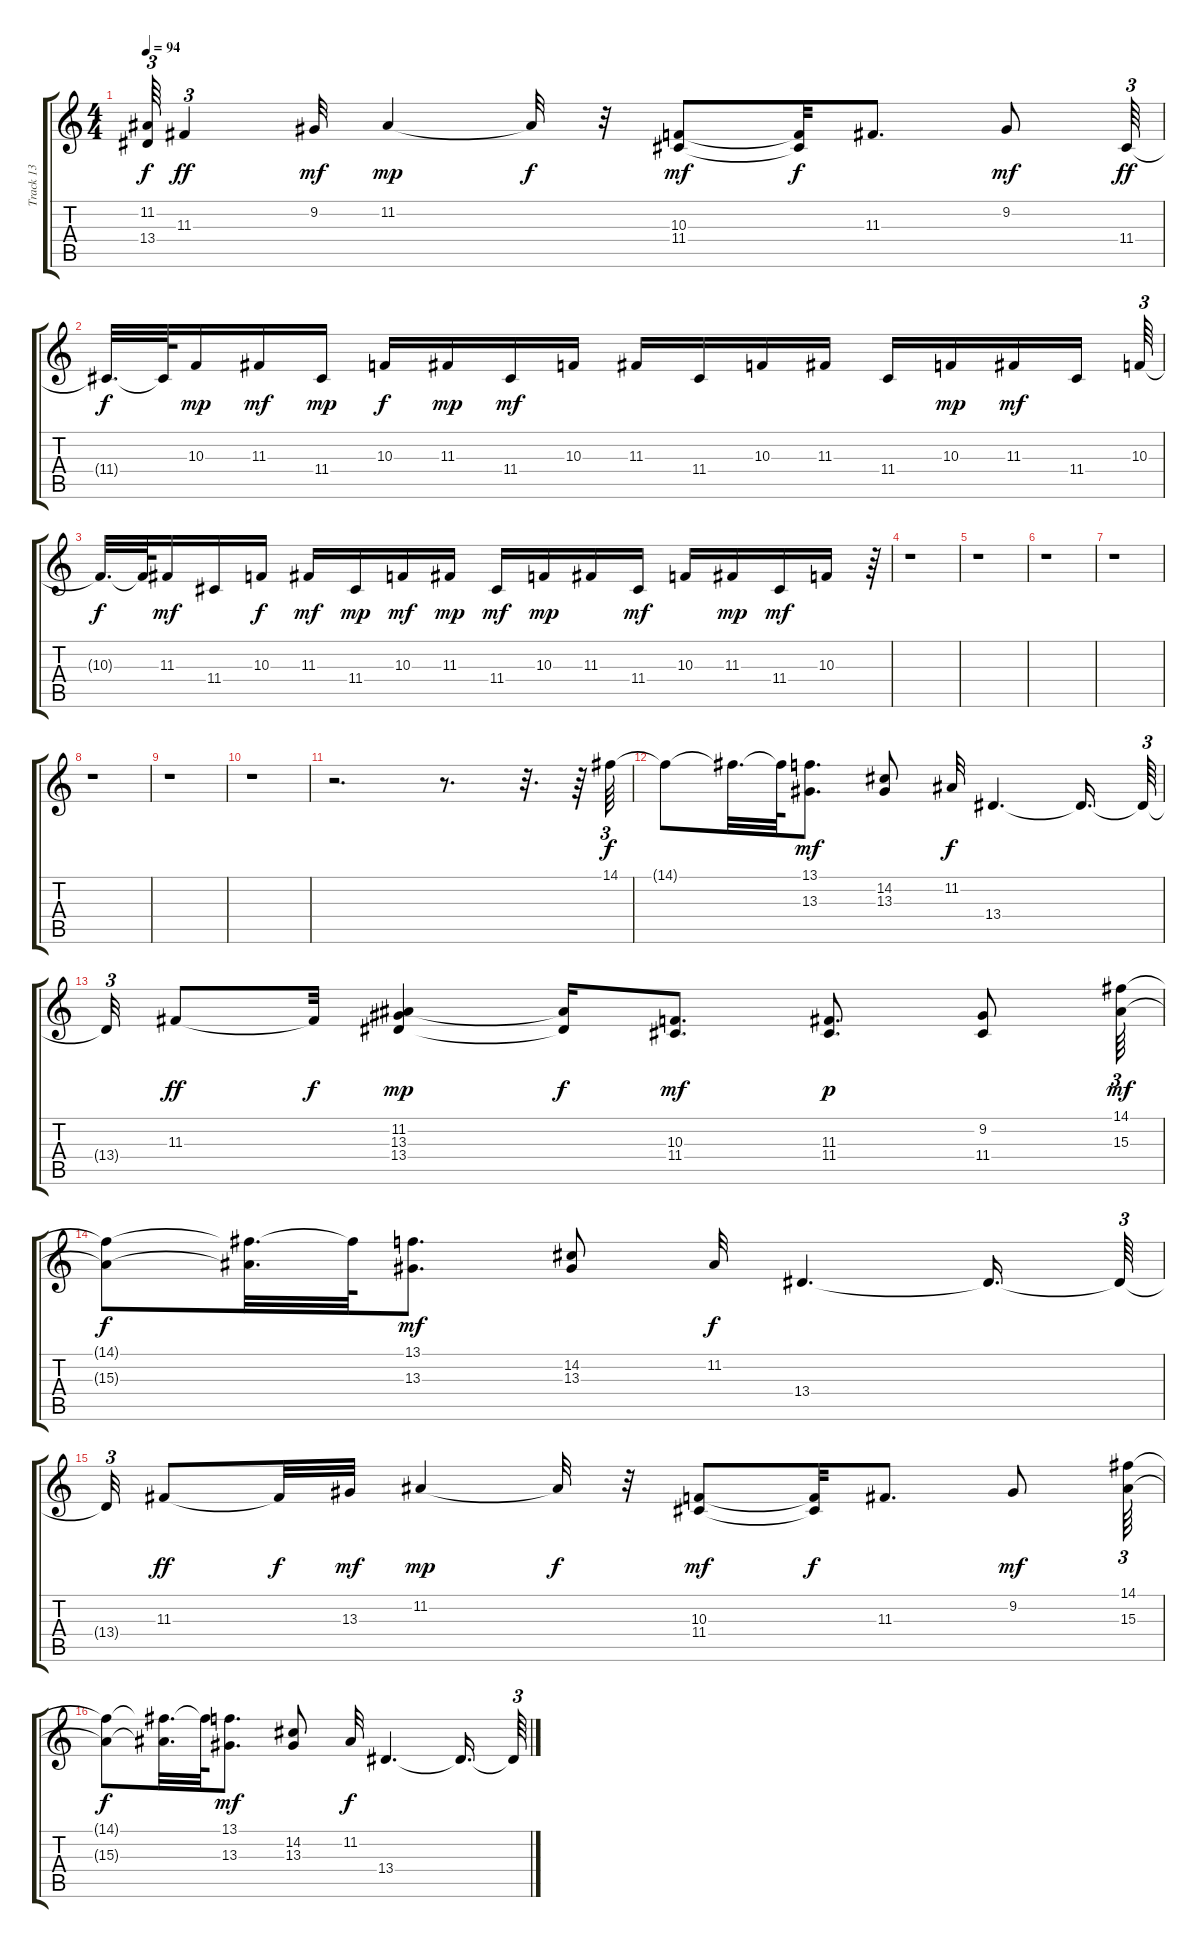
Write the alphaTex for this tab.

\track ("Track 13" "Track 13") {instrument orchestralharp}
\staff {score tabs}
\tuning (E4 B3 G3 D3 A2 E2) {hide}
\ts (4 4)
\tempo 94
\clef g2
\ks c
(11.2{t} 13.4{t}).64{tu (3 2) dy f} 11.3.4{tu (3 2) dy ff} 9.2.32{dy mf} 11.2.4{dy mp} 11.2{t}.32{dy f} r.32 (10.3 11.4).8{dy mf} (10.3{t} 11.4{t}).32{dy f} 11.3.8{d} 9.2.8{dy mf} 11.4.64{tu (3 2) dy ff} |
11.4{t}.32{d dy f} 11.4{t}.64 10.3.16{dy mp} 11.3.16{dy mf} 11.4.16{dy mp} 10.3.16{dy f} 11.3.16{dy mp} 11.4.16{dy mf} 10.3.16 11.3.16 11.4.16 10.3.16 11.3.16 11.4.16 10.3.16{dy mp} 11.3.16{dy mf} 11.4.16 10.3.64{tu (3 2)} |
10.3{t}.32{d dy f} 10.3{t}.64 11.3.16{dy mf} 11.4.16 10.3.16{dy f} 11.3.16{dy mf} 11.4.16{dy mp} 10.3.16{dy mf} 11.3.16{dy mp} 11.4.16{dy mf} 10.3.16{dy mp} 11.3.16 11.4.16{dy mf} 10.3.16 11.3.16{dy mp} 11.4.16{dy mf} 10.3.16 r.64{tu (3 2)} |
r.1 |
r.1 |
r.1 |
r.1 |
r.1 |
r.1 |
r.1 |
r.2{d} r.8{d} r.32{d} r.64 14.1.64{tu (3 2) dy f} |
14.1{t}.8 14.1{t}.32{d} 14.1{t}.64 (13.1 13.3).8{d dy mf} (14.2 13.3).8 11.2.32{dy f} 13.4.4{d} 13.4{t}.16{d} 13.4{t}.64{tu (3 2)} |
13.4{t}.32{tu (3 2)} 11.3.8{dy ff} 11.3{t}.32{dy f} (11.2 13.3 13.4).4{dy mp} (11.2{t} 13.4{t}).16{dy f} (10.3 11.4).8{d dy mf} (11.3 11.4).8{d dy p} (9.2 11.4).8 (14.1 15.3).64{tu (3 2) dy mf} |
(14.1{t} 15.3{t}).8{dy f} (14.1{t} 15.3{t}).32{d} 14.1{t}.64 (13.1 13.3).8{d dy mf} (14.2 13.3).8 11.2.32{dy f} 13.4.4{d} 13.4{t}.16{d} 13.4{t}.64{tu (3 2)} |
13.4{t}.32{tu (3 2)} 11.3.8{dy ff} 11.3{t}.32{dy f} 13.3.32{dy mf} 11.2.4{dy mp} 11.2{t}.32{dy f} r.32 (10.3 11.4).8{dy mf} (10.3{t} 11.4{t}).32{dy f} 11.3.8{d} 9.2.8{dy mf} (14.1 15.3).64{tu (3 2)} |
(14.1{t} 15.3{t}).8{dy f} (14.1{t} 15.3{t}).32{d} 14.1{t}.64 (13.1 13.3).8{d dy mf} (14.2 13.3).8 11.2.32{dy f} 13.4.4{d} 13.4{t}.16{d} 13.4{t}.64{tu (3 2)}
